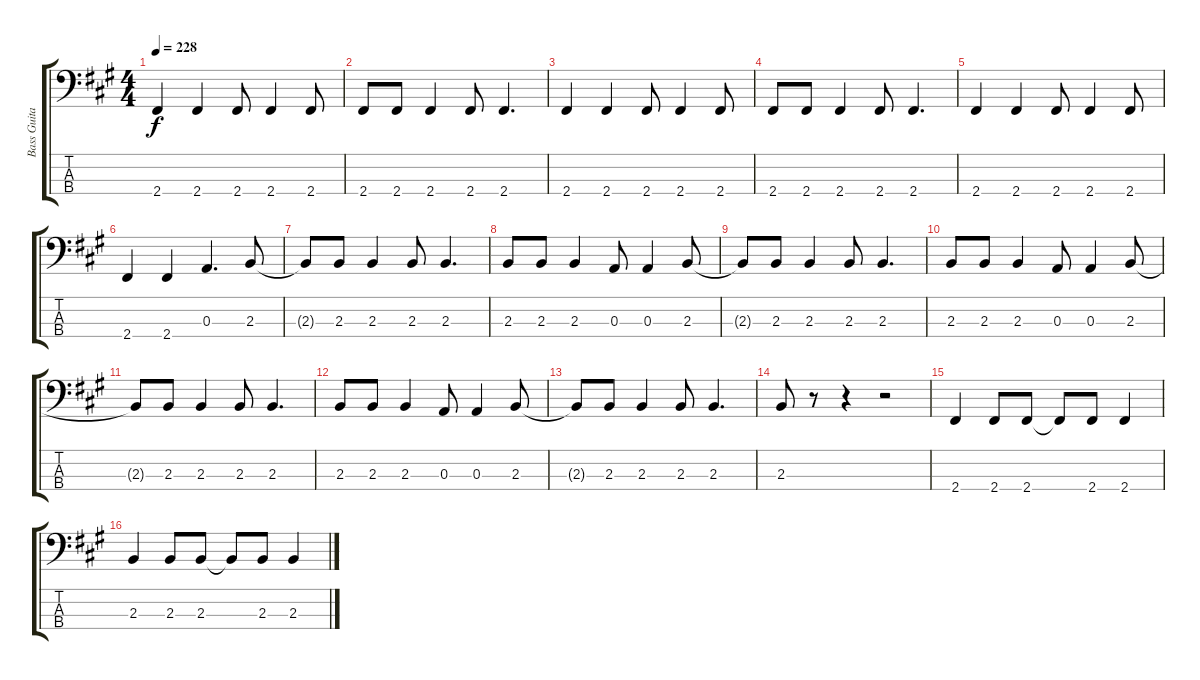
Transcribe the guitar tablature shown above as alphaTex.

\track ("Bass Guitar" "Bass Guita") {instrument electricbassfinger}
\staff {score tabs}
\tuning (G2 D2 A1 E1) {hide}
\ts (4 4)
\tempo 228
\clef f4
\ks a
2.4.4{dy f} 2.4.4 2.4.8 2.4.4 2.4.8 |
2.4.8 2.4.8 2.4.4 2.4.8 2.4.4{d} |
2.4.4 2.4.4 2.4.8 2.4.4 2.4.8 |
2.4.8 2.4.8 2.4.4 2.4.8 2.4.4{d} |
2.4.4 2.4.4 2.4.8 2.4.4 2.4.8 |
2.4.4 2.4.4 0.3.4{d} 2.3.8 |
2.3{t}.8 2.3.8 2.3.4 2.3.8 2.3.4{d} |
2.3.8 2.3.8 2.3.4 0.3.8 0.3.4 2.3.8 |
2.3{t}.8 2.3.8 2.3.4 2.3.8 2.3.4{d} |
2.3.8 2.3.8 2.3.4 0.3.8 0.3.4 2.3.8 |
2.3{t}.8 2.3.8 2.3.4 2.3.8 2.3.4{d} |
2.3.8 2.3.8 2.3.4 0.3.8 0.3.4 2.3.8 |
2.3{t}.8 2.3.8 2.3.4 2.3.8 2.3.4{d} |
2.3.8 r.8 r.4 r.2 |
2.4.4 2.4.8 2.4.8 2.4{t}.8 2.4.8 2.4.4 |
2.3.4 2.3.8 2.3.8 2.3{t}.8 2.3.8 2.3.4
